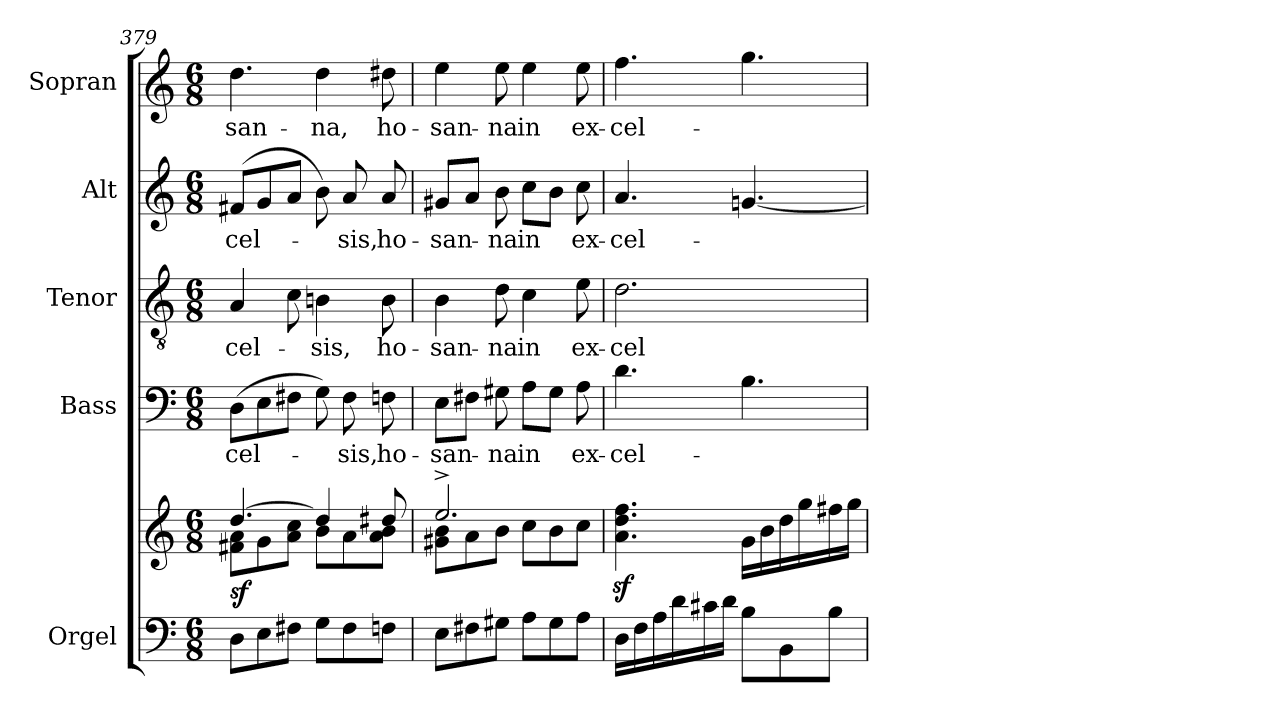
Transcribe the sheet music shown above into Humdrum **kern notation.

**kern	**kern	**dynam	**kern	**text	**kern	**text	**kern	**text	**kern	**text
*part5	*part5	*part5	*part4	*part4	*part3	*part3	*part2	*part2	*part1	*part1
*staff6	*staff5	*staff5/6	*staff4	*staff4	*staff3	*staff3	*staff2	*staff2	*staff1	*staff1
*I"Orgel	*	*	*I"Bass	*	*I"Tenor	*	*I"Alt	*	*I"Sopran	*
*I'Org.	*	*	*I'B.	*	*I'T.	*	*I'A.	*	*I'S.	*
*clefF4	*clefG2	*	*clefF4	*	*clefGv2	*	*clefG2	*	*clefG2	*
*k[]	*k[]	*	*k[]	*	*k[]	*	*k[]	*	*k[]	*
*C:	*C:	*	*C:	*	*C:	*	*C:	*	*C:	*
*M6/8	*M6/8	*	*M6/8	*	*M6/8	*	*M6/8	*	*M6/8	*
=379	=379	=379	=379	=379	=379	=379	=379	=379	=379	=379
*	*^	*	*	*	*	*	*	*	*	*
!	!	!	!LO:DY:b	!	!LO:LY:b	!	!LO:LY:b	!	!LO:LY:b	!	!LO:LY:b
8D\L	[>4.dd/	8f#X\ 8a\L	sf	(>8D\L	-cel-	4A/	-cel-	(>8f#X/L	-cel-	4.dd\	-san-
8E\	.	8g\	.	8E\	.	.	.	8g/	.	.	.
8F#X\J	.	8a\ 8cc\J	.	8F#X\J	.	8c\	.	8a/J	.	.	.
!	!	!	!	!	!	!	!LO:LY:b	!	!	!	!LO:LY:b
8G\L	4dd/]	8b\L	.	8G\)	.	4Bn\	-sis,	8b\)	.	4dd\	-na,
!	!	!	!	!	!LO:LY:b	!	!	!	!LO:LY:b	!	!
8F#\	.	8a\	.	8F#\	-sis,	.	.	8a/	-sis,	.	.
!	!	!	!	!	!LO:LY:b	!	!LO:LY:b	!	!LO:LY:b	!	!LO:LY:b
8Fn\J	8dd#X/	8a\ 8b\J	.	8Fn\	ho-	8B\	ho-	8a/	ho-	8dd#X\	ho-
=380	=380	=380	=380	=380	=380	=380	=380	=380	=380	=380	=380
!	!	!	!	!	!LO:LY:b	!	!LO:LY:b	!	!LO:LY:b	!	!LO:LY:b
8E\L	2.ee^>/	8g#X\ 8b\L	.	8E\L	-san-	4B\	-san-	8g#X/L	-san-	4ee\	-san-
8F#X\	.	8a\	.	8F#X\J	.	.	.	8a/J	.	.	.
!	!	!	!	!	!LO:LY:b	!	!LO:LY:b	!	!LO:LY:b	!	!LO:LY:b
8G#X\J	.	8b\J	.	8G#X\	-na	8d\	-na	8b\	-na	8ee\	-na
!	!	!	!	!	!LO:LY:b	!	!LO:LY:b	!	!LO:LY:b	!	!LO:LY:b
8A\L	.	8cc\L	.	8A\L	in	4c\	in	8cc\L	in	4ee\	in
8G#\	.	8b\	.	8G#\J	.	.	.	8b\J	.	.	.
!	!	!	!	!	!LO:LY:b	!	!LO:LY:b	!	!LO:LY:b	!	!LO:LY:b
8A\J	.	8cc\J	.	8A\	ex-	8e\	ex-	8cc\	ex-	8ee\	ex-
=381	=381	=381	=381	=381	=381	=381	=381	=381	=381	=381	=381
!	!	!	!	!	!LO:LY:b	!	!LO:LY:b	!	!LO:LY:b	!	!LO:LY:b
*	*v	*v	*	*	*	*	*	*	*	*	*
16D\LL	4.a\z< 4.dd\z< 4.ff\z<	.	4.d\	-cel-	2.d\	-cel-	4.a/	-cel-	4.ff\	-cel-
16F\	.	.	.	.	.	.	.	.	.	.
16A\	.	.	.	.	.	.	.	.	.	.
16d\	.	.	.	.	.	.	.	.	.	.
16c#X\	.	.	.	.	.	.	.	.	.	.
16d\JJ	.	.	.	.	.	.	.	.	.	.
8B\L	16g\LL	.	4.B\	.	.	.	[4.gn/	.	4.gg\	.
.	16b\	.	.	.	.	.	.	.	.	.
8BB\	16dd\	.	.	.	.	.	.	.	.	.
.	16gg\	.	.	.	.	.	.	.	.	.
8B\J	16ff#X\	.	.	.	.	.	.	.	.	.
.	16gg\JJ	.	.	.	.	.	.	.	.	.
=	=	=	=	=	=	=	=	=	=	=
*-	*-	*-	*-	*-	*-	*-	*-	*-	*-	*-
